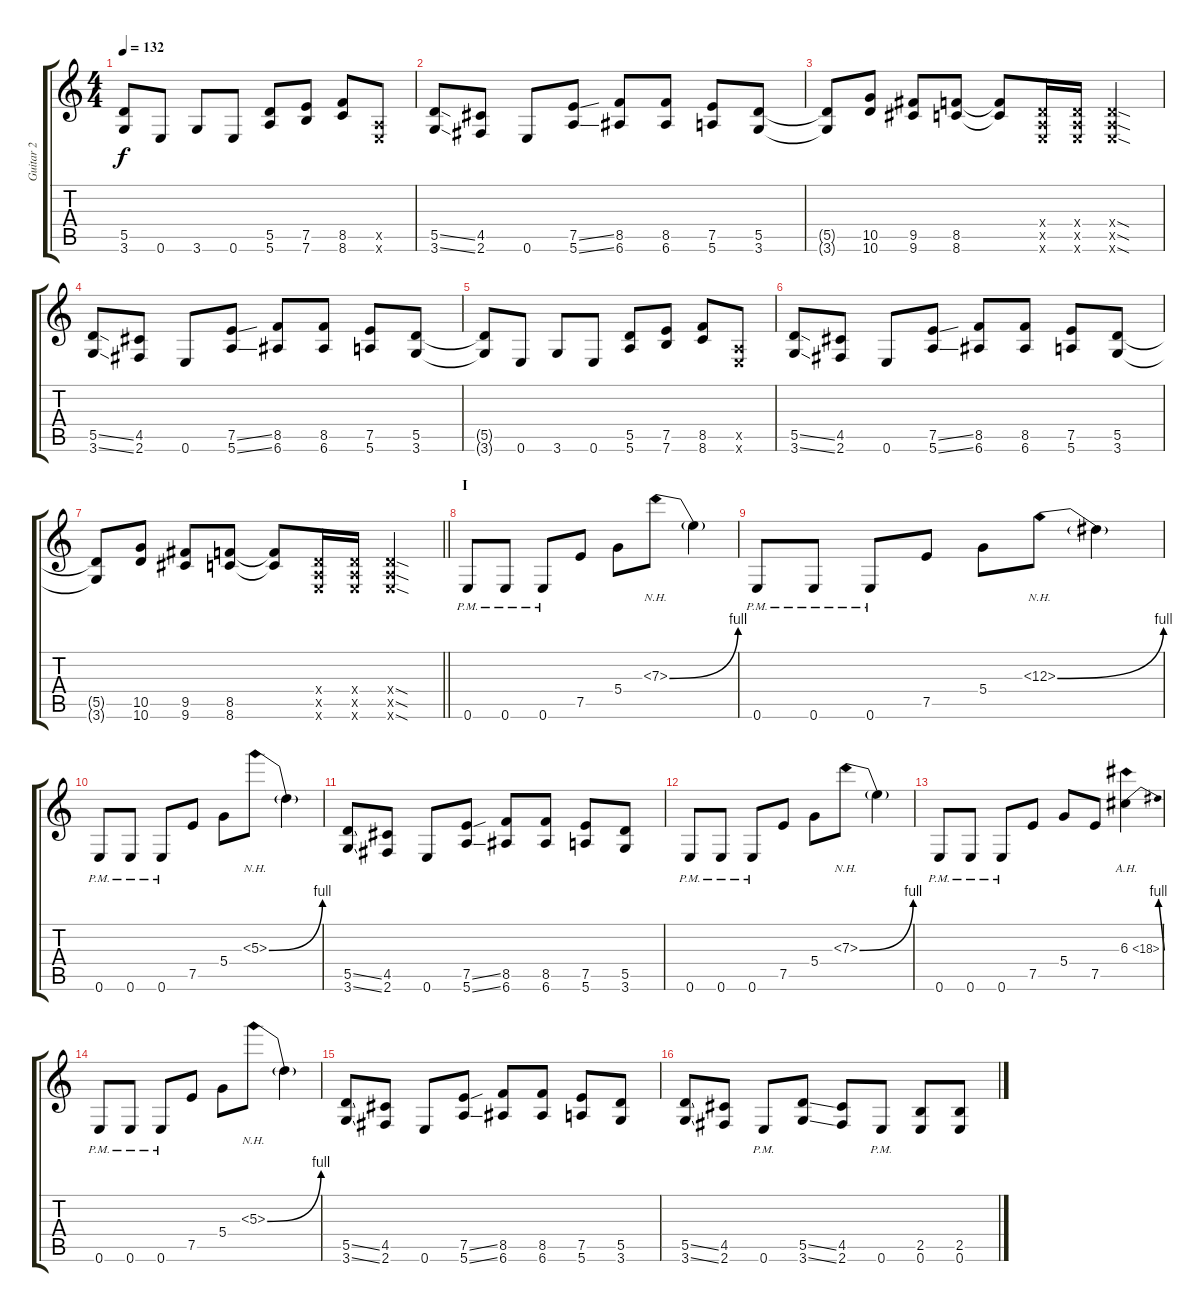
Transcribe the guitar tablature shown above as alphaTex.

\track ("Guitar 2" "Guitar 2") {instrument distortionguitar}
\staff {score tabs}
\tuning (E4 B3 G3 D3 A2 E2) {hide}
\ts (4 4)
\tempo 132
\clef g2
\ks c
(5.5{t} 3.6{t}).8{dy f} 0.6.8 3.6.8 0.6.8 (5.5 5.6).8 (7.5 7.6).8 (8.5 8.6).8 (0.5{x} 0.6{x}).8 |
(5.5{ss} 3.6{ss}).8 (4.5 2.6).8 0.6.8 (7.5{ss} 5.6{ss}).8 (8.5 6.6).8 (8.5 6.6).8 (7.5 5.6).8 (5.5 3.6).8 |
(5.5{t} 3.6{t}).8 (10.5 10.6).8 (9.5 9.6).8 (8.5 8.6).8 (8.5{t} 8.6{t}).8 (0.4{x} 0.5{x} 0.6{x}).16 (0.4{x} 0.5{x} 0.6{x}).16 (0.4{sod x} 0.5{sod x} 0.6{sod x}).4 |
(5.5{ss} 3.6{ss}).8 (4.5 2.6).8 0.6.8 (7.5{ss} 5.6{ss}).8 (8.5 6.6).8 (8.5 6.6).8 (7.5 5.6).8 (5.5 3.6).8 |
(5.5{t} 3.6{t}).8 0.6.8 3.6.8 0.6.8 (5.5 5.6).8 (7.5 7.6).8 (8.5 8.6).8 (0.5{x} 0.6{x}).8 |
(5.5{ss} 3.6{ss}).8 (4.5 2.6).8 0.6.8 (7.5{ss} 5.6{ss}).8 (8.5 6.6).8 (8.5 6.6).8 (7.5 5.6).8 (5.5 3.6).8 |
\barLineRight lightlight
(5.5{t} 3.6{t}).8 (10.5 10.6).8 (9.5 9.6).8 (8.5 8.6).8 (8.5{t} 8.6{t}).8 (0.4{x} 0.5{x} 0.6{x}).16 (0.4{x} 0.5{x} 0.6{x}).16 (0.4{sod x} 0.5{sod x} 0.6{sod x}).4 |
\section ("" "I")
0.6{pm}.8 0.6{pm}.8 0.6{pm}.8 7.5.8 5.4.8 7.3{be (bend 0 0 60 4) nh}.8 7.3{t}.4 |
0.6{pm}.8 0.6{pm}.8 0.6{pm}.8 7.5.8 5.4.8 6.3{be (bend 0 0 60 4) nh}.8 6.3{t}.4 |
0.6{pm}.8 0.6{pm}.8 0.6{pm}.8 7.5.8 5.4.8 5.3{be (bend 0 0 60 4) nh}.8 5.3{t}.4 |
(5.5{ss} 3.6{ss}).8 (4.5 2.6).8 0.6.8 (7.5{ss} 5.6{ss}).8 (8.5 6.6).8 (8.5 6.6).8 (7.5 5.6).8 (5.5 3.6).8 |
0.6{pm}.8 0.6{pm}.8 0.6{pm}.8 7.5.8 5.4.8 7.3{be (bend 0 0 60 4) nh}.8 7.3{t}.4 |
0.6{pm}.8 0.6{pm}.8 0.6{pm}.8 7.5.8 5.4.8 7.5.8 6.3{be (bend 0 0 60 4) ah 12}.4 |
0.6{pm}.8 0.6{pm}.8 0.6{pm}.8 7.5.8 5.4.8 5.3{be (bend 0 0 60 4) nh}.8 5.3{t}.4 |
(5.5{ss} 3.6{ss}).8 (4.5 2.6).8 0.6.8 (7.5{ss} 5.6{ss}).8 (8.5 6.6).8 (8.5 6.6).8 (7.5 5.6).8 (5.5 3.6).8 |
(5.5{ss} 3.6{ss}).8 (4.5 2.6).8 0.6{pm}.8 (5.5{ss} 3.6{ss}).8 (4.5 2.6).8 0.6{pm}.8 (2.5 0.6).8 (2.5 0.6).8
